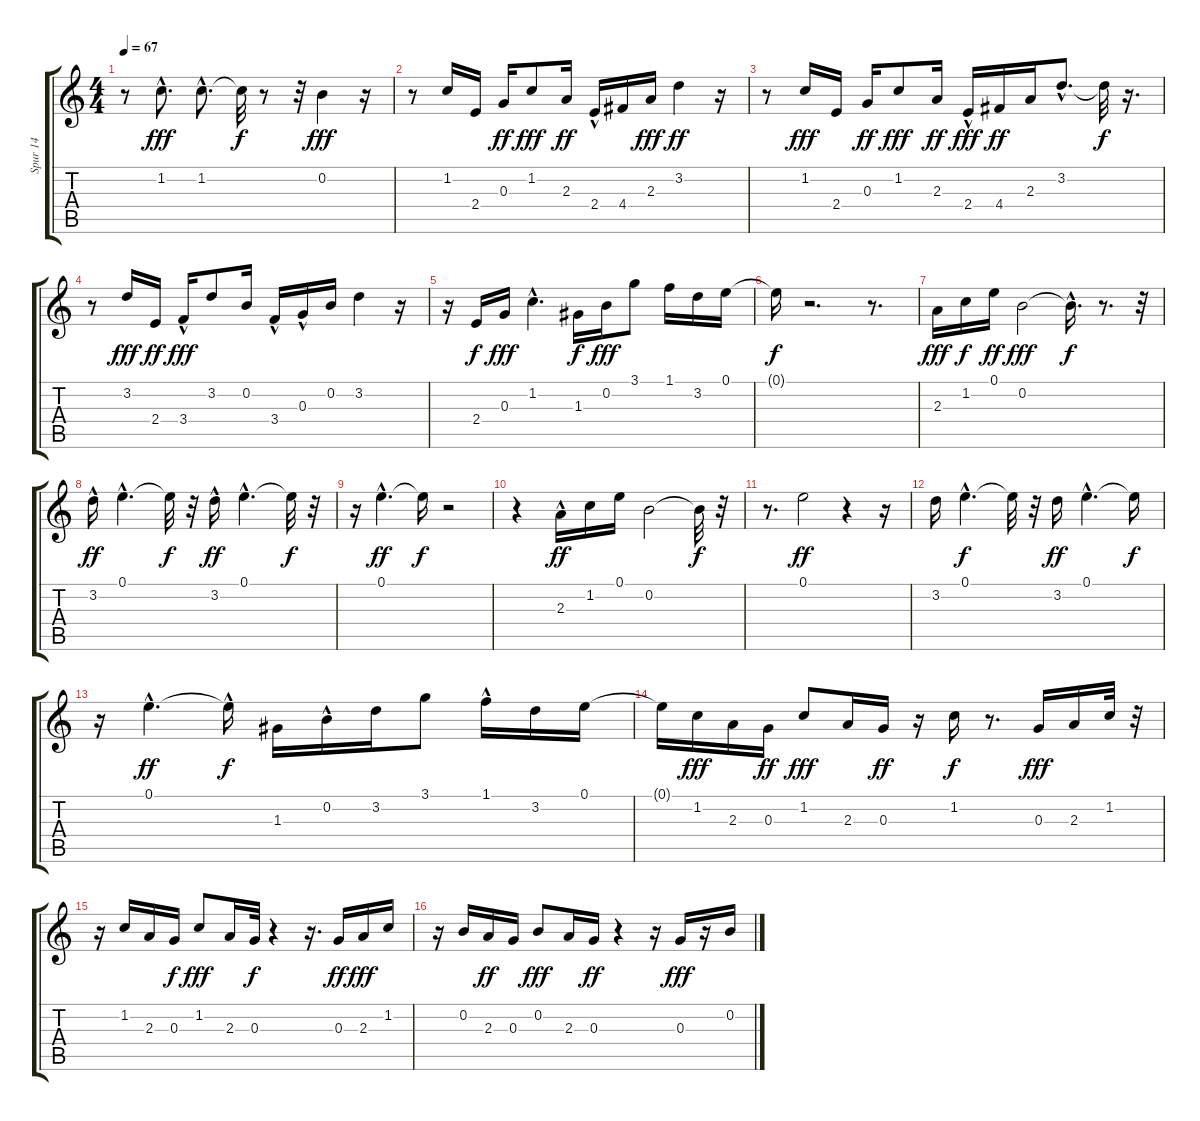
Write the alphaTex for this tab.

\track ("Spur 14" "Spur 14") {instrument electricguitarmuted}
\staff {score tabs}
\tuning (E4 B3 G3 D3 A2 E2) {hide}
\ts (4 4)
\tempo 67
\clef g2
\ks c
r.8{dy fff} 1.2{hac}.8{d} 1.2{hac}.8{d} 1.2{t}.32{dy f} r.8 r.32 0.2.4{dy fff} r.16 |
r.8 1.2.16 2.4.16 0.3.16{dy ff} 1.2.8{dy fff} 2.3.16{dy ff} 2.4{hac}.16 4.4.16 2.3.16{dy fff} 3.2.4{dy ff} r.16 |
r.8 1.2.16{dy fff} 2.4.16 0.3.16{dy ff} 1.2.8{dy fff} 2.3.16{dy ff} 2.4{hac}.16{dy fff} 4.4.16{dy ff} 2.3.16 3.2{hac}.8{d} 3.2{t}.32{dy f} r.16{d} |
r.8 3.2.16{dy fff} 2.4.16{dy ff} 3.4{hac}.16{dy fff} 3.2.8 0.2.16 3.4{hac}.16 0.3{hac}.16 0.2.16 3.2.4 r.16 |
r.16 2.4.16{dy f} 0.3.16{dy fff} 1.2{hac}.4{d} 1.3.16{dy f} 0.2.16{dy fff} 3.1.8 1.1.16 3.2.16 0.1.16 |
0.1{t}.16{dy f} r.2{d} r.8{d} |
2.3.16{dy fff} 1.2.16{dy f} 0.1.16{dy ff} 0.2.2{dy fff} 0.2{hac t}.16{d dy f} r.8{d} r.32 |
3.2{hac}.16{dy ff} 0.1{hac}.4{d} 0.1{t}.32{dy f} r.32 3.2{hac}.16{dy ff} 0.1{hac}.4{d} 0.1{t}.32{dy f} r.32 |
r.16 0.1{hac}.4{d dy ff} 0.1{t}.16{dy f} r.2 |
r.4 2.3{hac}.16{dy ff} 1.2.16 0.1.16 0.2.2 0.2{t}.32{dy f} r.32 |
r.8{d} 0.1.2{dy ff} r.4 r.16 |
3.2.16 0.1{hac}.4{d dy f} 0.1{t}.32 r.32 3.2.16{dy ff} 0.1{hac}.4{d} 0.1{t}.16{dy f} |
r.16 0.1{hac}.4{d dy ff} 0.1{hac t}.16{dy f} 1.3.16 0.2{hac}.16 3.2.16 3.1.8 1.1{hac}.16 3.2.16 0.1.16 |
0.1{t}.16 1.2.16{dy fff} 2.3.16 0.3.16{dy ff} 1.2.8{dy fff} 2.3.16 0.3.16{dy ff} r.16 1.2.16{dy f} r.8{d} 0.3.16{dy fff} 2.3.16 1.2.32 r.32 |
r.16 1.2.16 2.3.16 0.3.16{dy f} 1.2.8{dy fff} 2.3.16 0.3.32{dy f} r.4 r.16{d} 0.3.16{dy ff} 2.3.16{dy fff} 1.2.16 |
r.16 0.2.16 2.3.16{dy ff} 0.3.16 0.2.8{dy fff} 2.3.16 0.3.16{dy ff} r.4 r.16 0.3.16{dy fff} r.16 0.2.16
